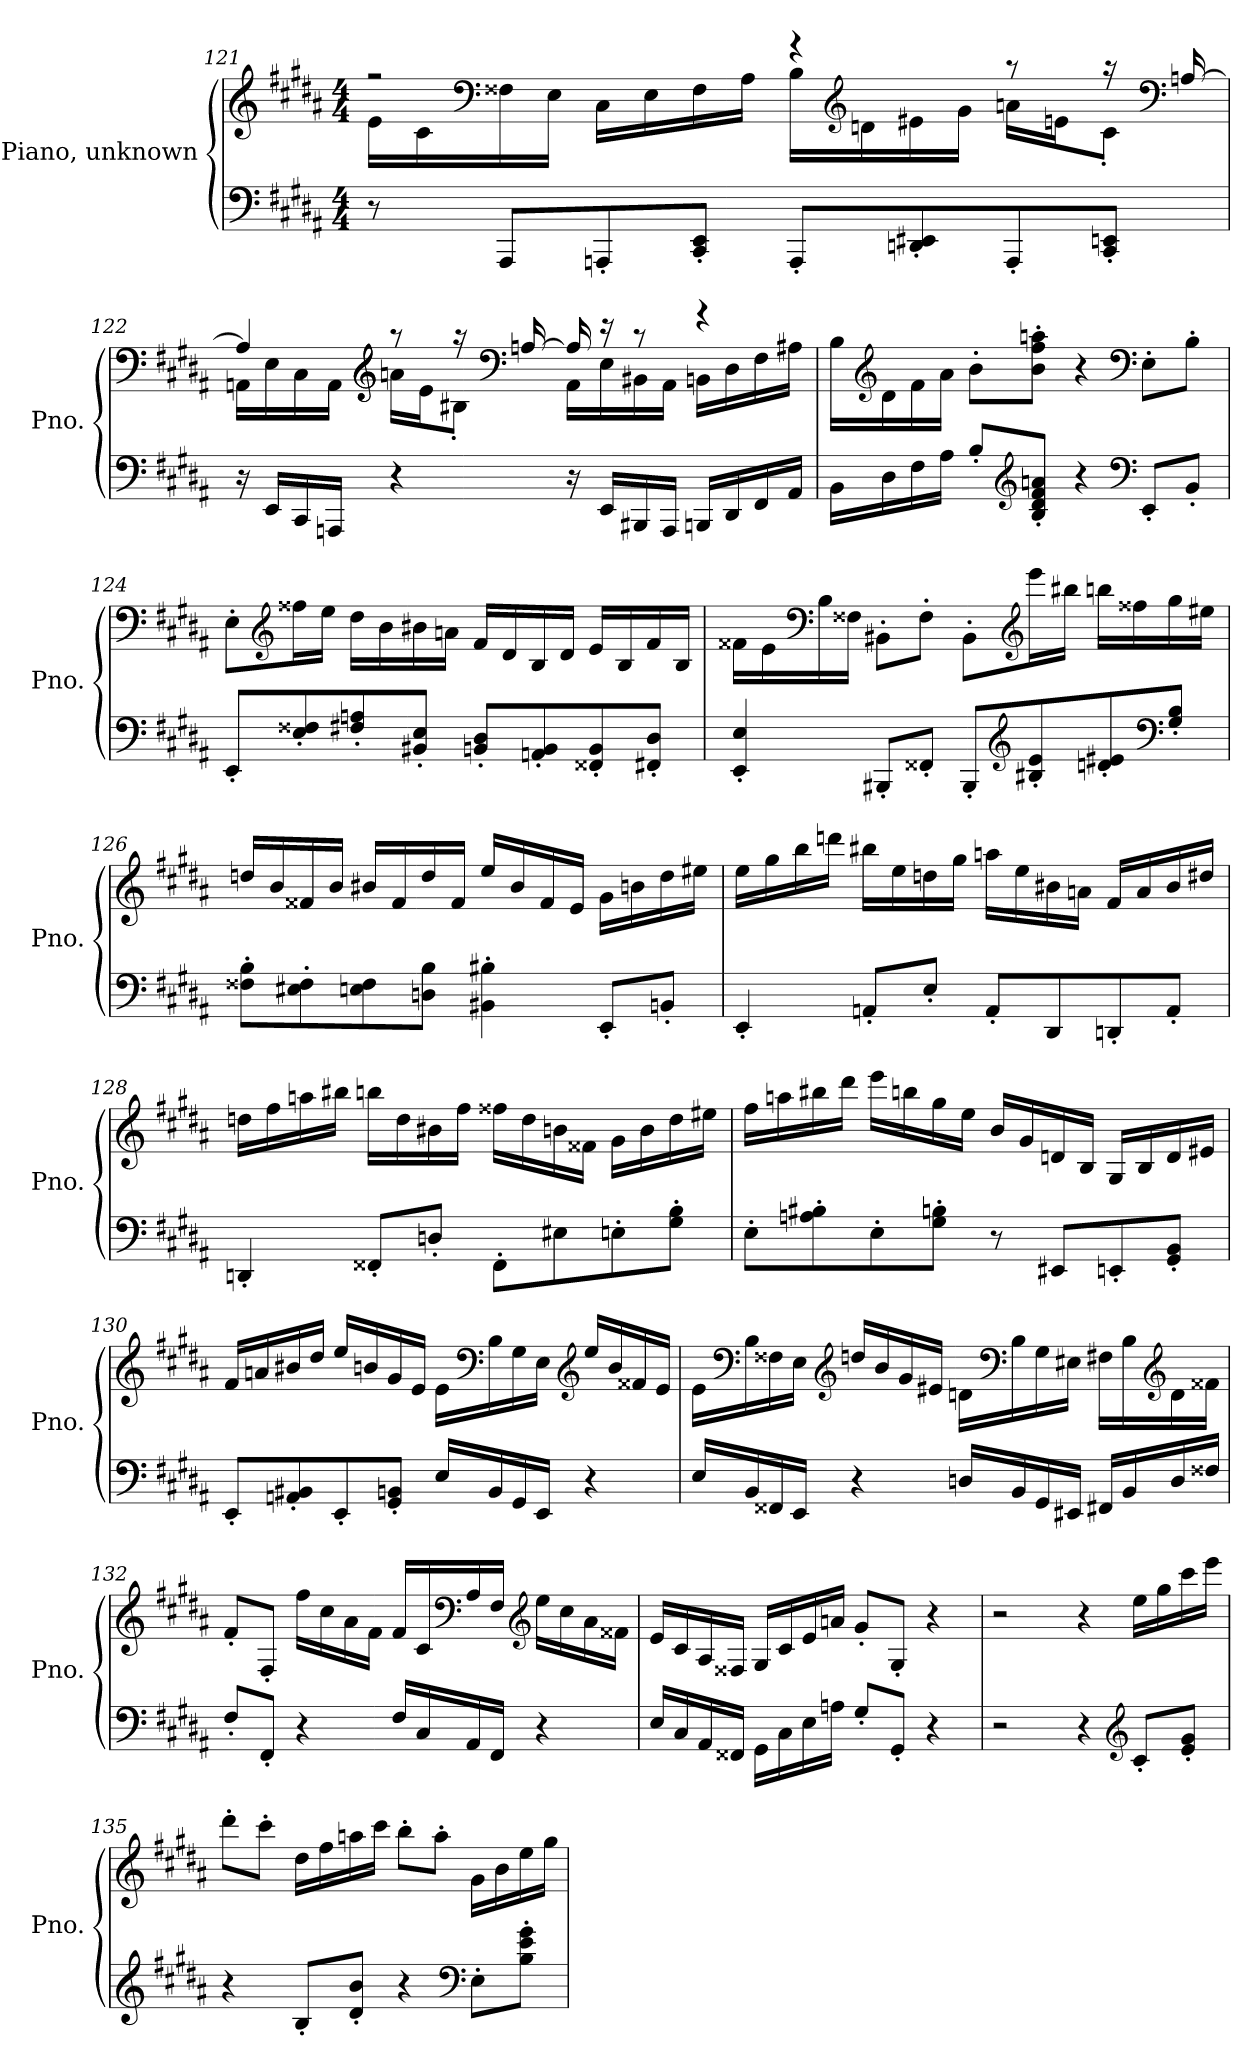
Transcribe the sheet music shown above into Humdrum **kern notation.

**kern	**kern
*part1	*part1
*staff2	*staff1
*I"Piano, unknown	*
*I'Pno.	*
!!LO:PB:g=z
*clefF4	*clefG2
*k[f#c#g#d#a#]	*k[f#c#g#d#a#]
*M4/4	*M4/4
=121	=121
*	*^
8r	2r	16e\LL
.	.	16c#\
*	*clefF4	*
8AAA#/L	.	16F##X\
.	.	16E\JJ
8AAAn'/	.	16C#\LL
.	.	16E\
8CC#/' 8EE/'J	.	16F##\
.	.	16A#\JJ
8AAA'/L	4r	16B\LL
*	*clefG2	*
.	.	16dn\
8DDn/' 8EE#X/'	.	16e#X\
.	.	16g#\JJ
8AAA'/	8r	16an\LL
.	.	16en\J
8CC#/' 8EEn/'J	16r	8c#'\J
*	*clefF4	*
.	[16An/	.
!!LO:LB:g=z	!!
=122	=122	=122
16r	4A/]	16AAn\LL
16EE/LL	.	16E\
16CC#/	.	16C#\
16AAAn/JJ	.	16AA\JJ
*	*clefG2	*
4r	8r	16an\LL
.	.	16e\J
.	16r	8B#X'\J
*	*clefF4	*
.	[16An/	.
16r	16A/]	16AA\LL
16EE/LL	16r	16E\
16BBB#X/	8r	16BB#X\
16AAA/JJ	.	16AA\JJ
16BBBn/LL	4r	16BBn\LL
16DD#/	.	16D#\
16FF#/	.	16F#\
16AA#/JJ	.	16A#X\JJ
*	*v	*v
=123	=123
16BB\LL	16B\LL
*	*clefG2
16D#\	16d#\
16F#\	16f#\
16A#\JJ	16a#\JJ
8B'/L	8b'\L
*clefG2	*
8B/' 8d#/' 8f#/' 8an/'J	8b\' 8ff#\' 8aan\'J
4r	4r
*clefF4	*clefF4
8EE'/L	8E'\L
8BB'/J	8B'\J
!!LO:LB:g=z
=124	=124
8EE'/L	8E'\L
*	*clefG2
8E/' 8F##X/'	16ff##X\L
.	16ee\JJ
8F#X/' 8An/'	16dd#\LL
.	16b\
8BB#X/' 8E/'J	16b#X\
.	16an\JJ
8BBn/' 8D#/'L	16f#/LL
.	16d#/
8AAn/' 8BB/'	16B/
.	16d#/JJ
8FF##X/' 8BB/'	16e/LL
.	16B/
8FF#X/' 8D#/'J	16f#/
.	16B/JJ
!!LO:LB:g=z
=125	=125
4EE/' 4E/'	16f##X\LL
.	16e\
*	*clefF4
.	16B\
.	16F##X\JJ
8BBB#X'/L	8BB#X'\L
8FF##X'/J	8F##'\J
8BBB#'/L	8BB#'\L
*clefG2	*clefG2
8B#X/' 8e/'	16eee\L
.	16bb#X\JJ
8dn/' 8e#X/'	16bbn\LL
.	16ff##X\
*clefF4	*
8G#/' 8B#/'J	16gg#\
.	16ee#X\JJ
=126	=126
8F##X\' 8B\'L	16ddn/LL
.	16b/
8E#X\' 8F##\'	16f##X/
.	16b/JJ
8En\ 8F##\	16b#X/LL
.	16f##/
8Dn\ 8B\J	16dd/
.	16f##/JJ
4BB#X\' 4B#X\'	16ee/LL
.	16b#/
.	16f##/
.	16e/JJ
8EE'/L	16g#\LL
.	16bn\
8BBn'/J	16dd\
.	16ee#X\JJ
!!LO:LB:g=z
=127	=127
4EE'/	16ee\LL
.	16gg#\
.	16bb\
.	16dddn\JJ
8AAn'/L	16bb#X\LL
.	16ee\
8E'/J	16ddn\
.	16gg#\JJ
8AA'/L	16aan\LL
.	16ee\
8DD#/	16b#X\
.	16an\JJ
8DDn'/	16f#/LL
.	16a/
8AA'/J	16b#/
.	16dd#X/JJ
=128	=128
4DDn'/	16ddn\LL
.	16ff#\
.	16aan\
.	16bb#X\JJ
8FF##X'/L	16bbn\LL
.	16dd\
8Dn'/J	16b#X\
.	16ff#\JJ
8FF##'\L	16ff##X\LL
.	16dd\
8E#X\	16bn\
.	16f##X\JJ
8En'\	16g#\LL
.	16b\
8G#\' 8B\'J	16dd\
.	16ee#X\JJ
!!LO:LB:g=z
=129	=129
8E'\L	16ff#\LL
.	16aan\
8An\' 8B#X\'	16bb#X\
.	16ddd#\JJ
8E'\	16eee\LL
.	16bbn\
8G#\' 8Bn\'J	16gg#\
.	16ee\JJ
8r	16b/LL
.	16g#/
8EE#X/L	16dn/
.	16B/JJ
8EEn'/	16G#/LL
.	16B/
8GG#/' 8BB/'J	16d/
.	16e#X/JJ
=130	=130
8EE'/L	16f#/LL
.	16an/
8AAn/' 8BB#X/'	16b#X/
.	16dd#/JJ
8EE'/	16ee/LL
.	16bn/
8GG#/' 8BBn/'J	16g#/
.	16e/JJ
16E/LL	16e\LL
*	*clefF4
16BB/	16B\
16GG#/	16G#\
16EE/JJ	16E\JJ
*	*clefG2
4r	16ee/LL
.	16b/
.	16f##X/
.	16e/JJ
!!LO:PB:g=z
=131	=131
16E/LL	16e\LL
*	*clefF4
16BB/	16B\
16FF##X/	16F##X\
16EE/JJ	16E\JJ
*	*clefG2
4r	16ddn/LL
.	16b/
.	16g#/
.	16e#X/JJ
16Dn/LL	16dn\LL
*	*clefF4
16BB/	16B\
16GG#/	16G#\
16EE#X/JJ	16E#X\JJ
16FF#X/LL	16F#X\LL
16BB/	16B\
*	*clefG2
16D/	16d\
16F##X/JJ	16f##X\JJ
!!LO:LB:g=z
=132	=132
8F#'/L	8f#'/L
8FF#'/J	8F#'/J
4r	16ff#\LL
.	16cc#\
.	16a#\
.	16f#\JJ
16F#/LL	16f#/LL
16C#/	16c#/
*	*clefF4
16AA#/	16A#/
16FF#/JJ	16F#/JJ
*	*clefG2
4r	16ee\LL
.	16cc#\
.	16a#\
.	16f##X\JJ
=133	=133
16E/LL	16e/LL
16C#/	16c#/
16AA#/	16A#/
16FF##X/JJ	16F##X/JJ
16GG#\LL	16G#/LL
16C#\	16c#/
16E\	16e/
16An\JJ	16an/JJ
8G#'/L	8g#'/L
8GG#'/J	8G#'/J
4r	4r
=134	=134
2r	2r
4r	4r
*clefG2	*
8c#'/L	16ee\LL
.	16gg#\
8e/' 8g#/'J	16ccc#\
.	16eee\JJ
!!LO:LB:g=z
=135	=135
4r	8ddd#'\L
.	8ccc#'\J
8B'/L	16dd#\LL
.	16ff#\
8d#/' 8b/'J	16aan\
.	16ccc#\JJ
4r	8bb'\L
.	8aa'\J
*clefF4	*
8E'\L	16g#\LL
.	16b\
8B\' 8e\' 8g#\'J	16ee\
.	16gg#\JJ
=	=
*-	*-
